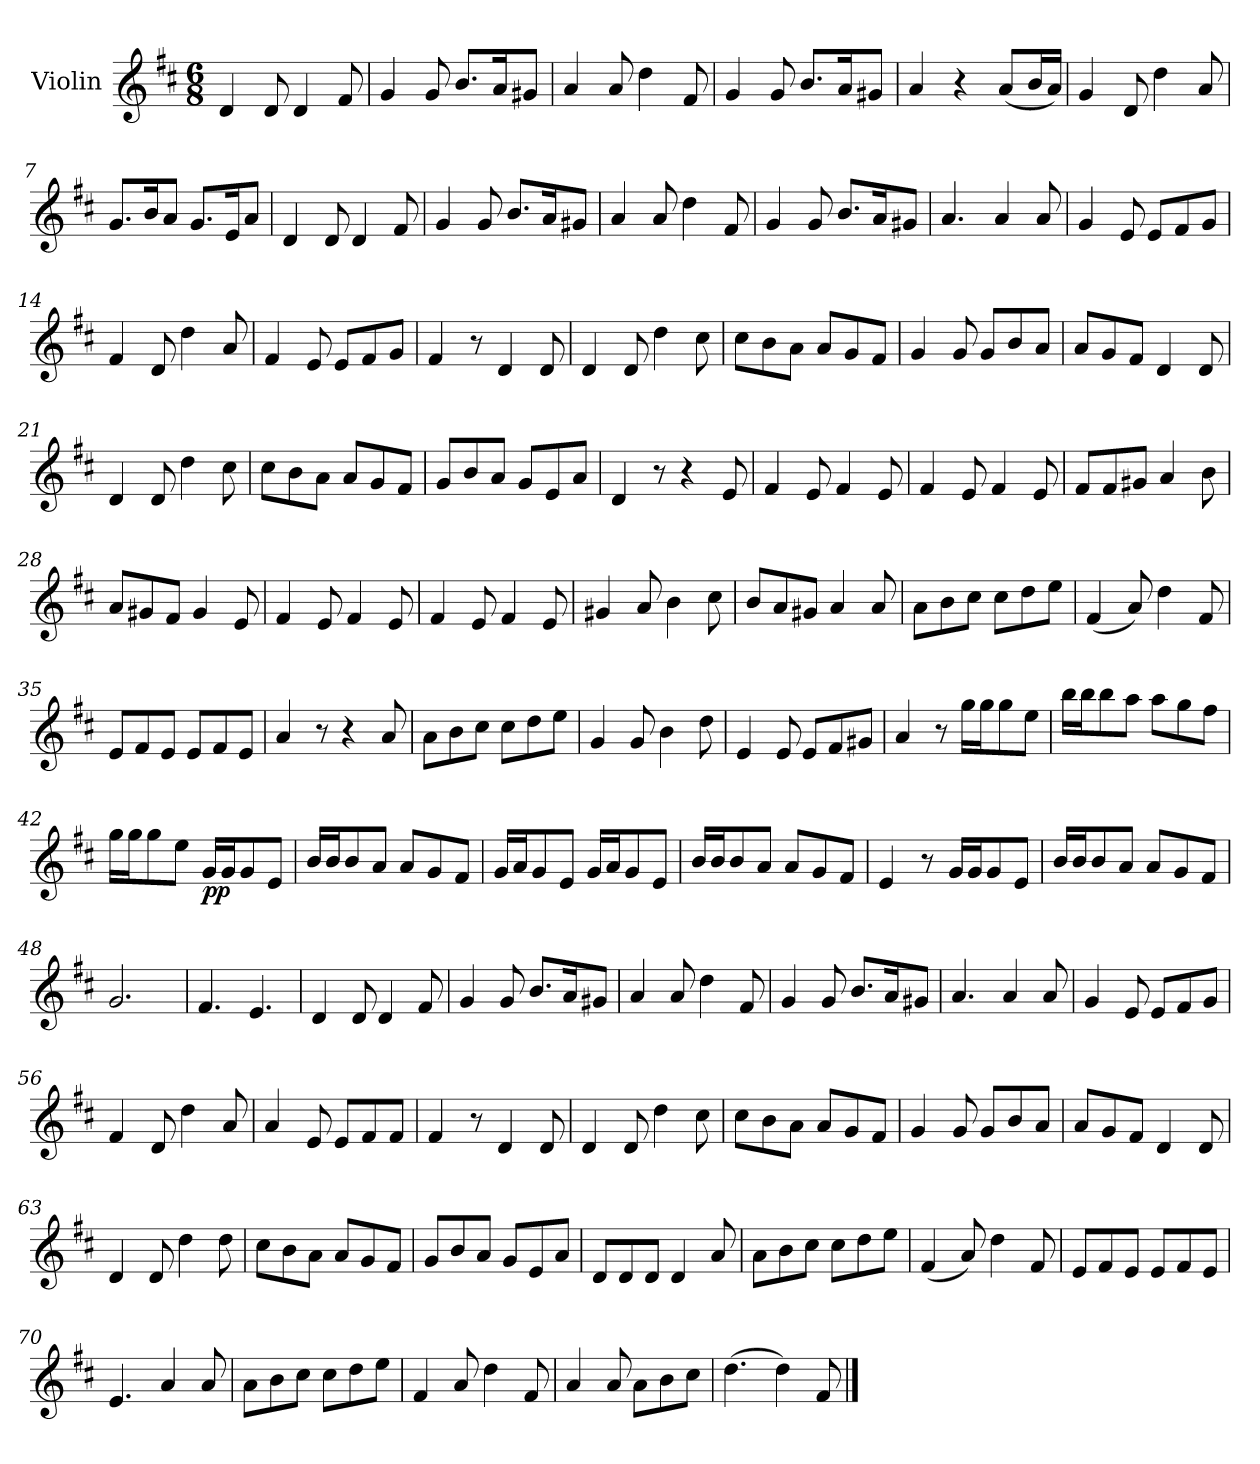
**kern	**dynam
*part1	*part1
*staff1	*staff1
*I"Violin	*
*I'Vln.	*
*clefG2	*
*k[f#c#]	*
*M6/8	*
=1	=1
4d/	.
8d/	.
4d/	.
8f#/	.
=2	=2
4g/	.
8g/	.
8.b/L	.
16a/k	.
8g#X/J	.
=3	=3
4a/	.
8a/	.
4dd\	.
8f#/	.
=4	=4
4g/	.
8g/	.
8.b/L	.
16a/k	.
8g#X/J	.
=5	=5
4a/	.
4r	.
(<8a/L	.
16b/L	.
16a/JJ)	.
!!LO:LB:g=z
=6	=6
4g/	.
8d/	.
4dd\	.
8a/	.
=7	=7
8.g/L	.
16b/k	.
8a/J	.
8.g/L	.
16e/k	.
8a/J	.
=8	=8
4d/	.
8d/	.
4d/	.
8f#/	.
=9	=9
4g/	.
8g/	.
8.b/L	.
16a/k	.
8g#X/J	.
=10	=10
4a/	.
8a/	.
4dd\	.
8f#/	.
=11	=11
4g/	.
8g/	.
8.b/L	.
16a/k	.
8g#X/J	.
!!LO:LB:g=z
=12	=12
4.a/	.
4a/	.
8a/	.
=13	=13
4g/	.
8e/	.
8e/L	.
8f#/	.
8g/J	.
=14	=14
4f#/	.
8d/	.
4dd\	.
8a/	.
=15	=15
4f#/	.
8e/	.
8e/L	.
8f#/	.
8g/J	.
=16	=16
4f#/	.
8r	.
4d/	.
8d/	.
=17	=17
4d/	.
8d/	.
4dd\	.
8cc#\	.
!!LO:LB:g=z
=18	=18
8cc#\L	.
8b\	.
8a\J	.
8a/L	.
8g/	.
8f#/J	.
=19	=19
4g/	.
8g/	.
8g/L	.
8b/	.
8a/J	.
=20	=20
8a/L	.
8g/	.
8f#/J	.
4d/	.
8d/	.
=21	=21
4d/	.
8d/	.
4dd\	.
8cc#\	.
=22	=22
8cc#\L	.
8b\	.
8a\J	.
8a/L	.
8g/	.
8f#/J	.
=23	=23
8g/L	.
8b/	.
8a/J	.
8g/L	.
8e/	.
8a/J	.
!!LO:LB:g=z
=24	=24
4d/	.
8r	.
4r	.
8e/	.
=25	=25
4f#/	.
8e/	.
4f#/	.
8e/	.
=26	=26
4f#/	.
8e/	.
4f#/	.
8e/	.
=27	=27
8f#/L	.
8f#/	.
8g#X/J	.
4a/	.
8b\	.
=28	=28
8a/L	.
8g#X/	.
8f#/J	.
4g#/	.
8e/	.
=29	=29
4f#/	.
8e/	.
4f#/	.
8e/	.
!!LO:LB:g=z
=30	=30
4f#/	.
8e/	.
4f#/	.
8e/	.
=31	=31
4g#X/	.
8a/	.
4b\	.
8cc#\	.
=32	=32
8b/L	.
8a/	.
8g#X/J	.
4a/	.
8a/	.
=33	=33
8a\L	.
8b\	.
8cc#\J	.
8cc#\L	.
8dd\	.
8ee\J	.
=34	=34
(<4f#/	.
8a/)	.
4dd\	.
8f#/	.
=35	=35
8e/L	.
8f#/	.
8e/J	.
8e/L	.
8f#/	.
8e/J	.
!!LO:LB:g=z
=36	=36
4a/	.
8r	.
4r	.
8a/	.
=37	=37
8a\L	.
8b\	.
8cc#\J	.
8cc#\L	.
8dd\	.
8ee\J	.
=38	=38
4g/	.
8g/	.
4b\	.
8dd\	.
=39	=39
4e/	.
8e/	.
8e/L	.
8f#/	.
8g#X/J	.
=40	=40
4a/	.
8r	.
16gg\LL	.
16gg\J	.
8gg\	.
8ee\J	.
=41	=41
16bb\LL	.
16bb\J	.
8bb\	.
8aa\J	.
8aa\L	.
8gg\	.
8ff#\J	.
!!LO:LB:g=z
=42	=42
16gg\LL	.
16gg\J	.
8gg\	.
8ee\J	.
!	!LO:DY:b
16g/LL	pp
16g/J	.
8g/	.
8e/J	.
=43	=43
16b/LL	.
16b/J	.
8b/	.
8a/J	.
8a/L	.
8g/	.
8f#/J	.
=44	=44
16g/LL	.
16a/J	.
8g/	.
8e/J	.
16g/LL	.
16a/J	.
8g/	.
8e/J	.
=45	=45
16b/LL	.
16b/J	.
8b/	.
8a/J	.
8a/L	.
8g/	.
8f#/J	.
=46	=46
4e/	.
8r	.
16g/LL	.
16g/J	.
8g/	.
8e/J	.
!!LO:LB:g=z
=47	=47
16b/LL	.
16b/J	.
8b/	.
8a/J	.
8a/L	.
8g/	.
8f#/J	.
=48	=48
2.g/	.
=49	=49
4.f#/	.
4.e/	.
=50	=50
4d/	.
8d/	.
4d/	.
8f#/	.
=51	=51
4g/	.
8g/	.
8.b/L	.
16a/k	.
8g#X/J	.
=52	=52
4a/	.
8a/	.
4dd\	.
8f#/	.
!!LO:LB:g=z
=53	=53
4g/	.
8g/	.
8.b/L	.
16a/k	.
8g#X/J	.
=54	=54
4.a/	.
4a/	.
8a/	.
=55	=55
4g/	.
8e/	.
8e/L	.
8f#/	.
8g/J	.
=56	=56
4f#/	.
8d/	.
4dd\	.
8a/	.
=57	=57
4a/	.
8e/	.
8e/L	.
8f#/	.
8f#/J	.
=58	=58
4f#/	.
8r	.
4d/	.
8d/	.
!!LO:PB:g=z
=59	=59
4d/	.
8d/	.
4dd\	.
8cc#\	.
=60	=60
8cc#\L	.
8b\	.
8a\J	.
8a/L	.
8g/	.
8f#/J	.
=61	=61
4g/	.
8g/	.
8g/L	.
8b/	.
8a/J	.
=62	=62
8a/L	.
8g/	.
8f#/J	.
4d/	.
8d/	.
=63	=63
4d/	.
8d/	.
4dd\	.
8dd\	.
=64	=64
8cc#\L	.
8b\	.
8a\J	.
8a/L	.
8g/	.
8f#/J	.
!!LO:LB:g=z
=65	=65
8g/L	.
8b/	.
8a/J	.
8g/L	.
8e/	.
8a/J	.
=66	=66
8d/L	.
8d/	.
8d/J	.
4d/	.
8a/	.
=67	=67
8a\L	.
8b\	.
8cc#\J	.
8cc#\L	.
8dd\	.
8ee\J	.
=68	=68
(<4f#/	.
8a/)	.
4dd\	.
8f#/	.
=69	=69
8e/L	.
8f#/	.
8e/J	.
8e/L	.
8f#/	.
8e/J	.
=70	=70
4.e/	.
4a/	.
8a/	.
!!LO:LB:g=z
=71	=71
8a\L	.
8b\	.
8cc#\J	.
8cc#\L	.
8dd\	.
8ee\J	.
=72	=72
4f#/	.
8a/	.
4dd\	.
8f#/	.
=73	=73
4a/	.
8a/	.
8a\L	.
8b\	.
8cc#\J	.
=74	=74
(>4.dd\	.
4dd\)	.
8f#/	.
==	==
*-	*-
